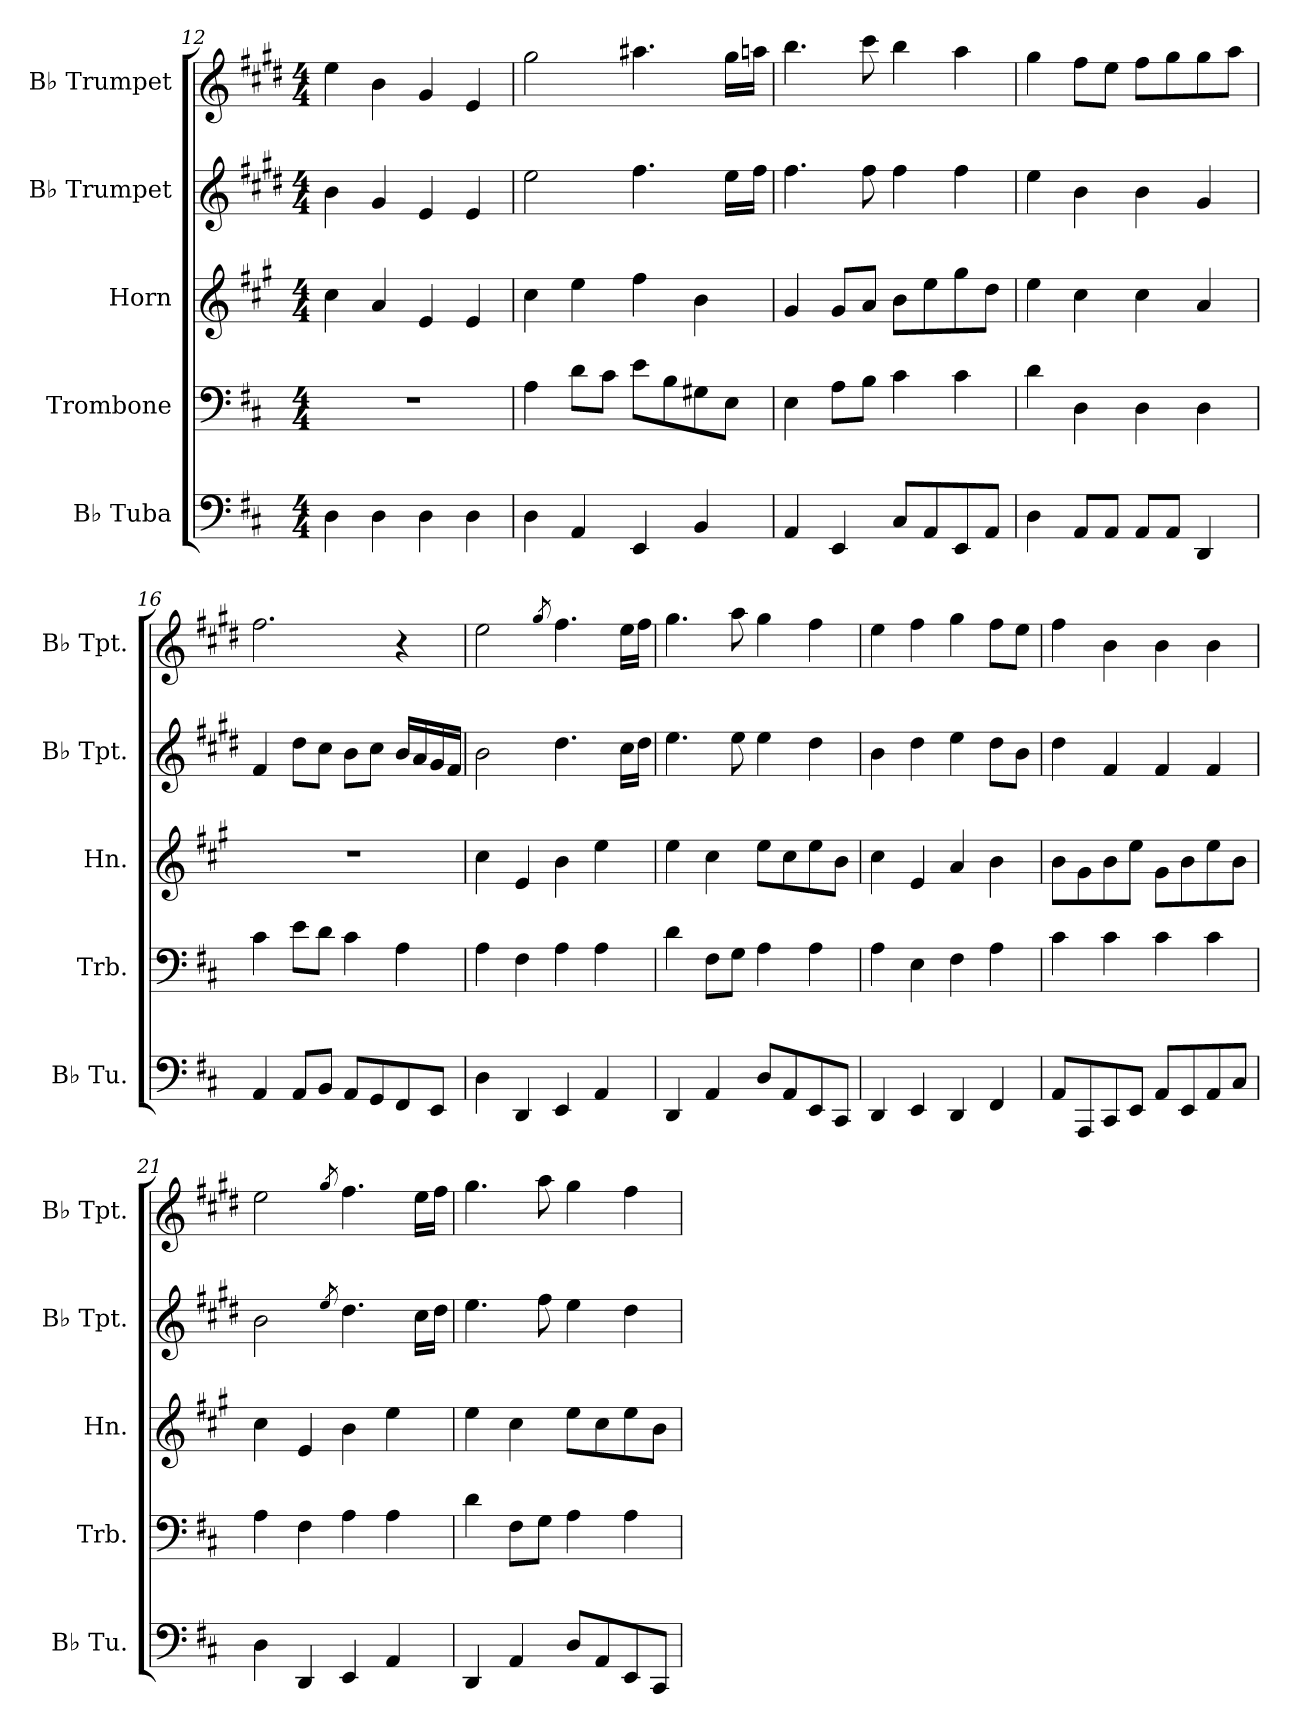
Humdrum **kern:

**kern	**kern	**kern	**kern	**kern
*part5	*part4	*part3	*part2	*part1
*staff5	*staff4	*staff3	*staff2	*staff1
*I"B♭ Tuba	*I"Trombone	*I"Horn	*I"B♭ Trumpet	*I"B♭ Trumpet
*I'B♭ Tu.	*I'Trb.	*I'Hn.	*I'B♭ Tpt.	*I'B♭ Tpt.
*clefF4	*clefF4	*clefG2	*clefG2	*clefG2
*	*	*ITrd4c7	*ITrd1c2	*ITrd1c2
*k[f#c#]	*k[f#c#]	*k[f#c#]	*k[f#c#]	*k[f#c#]
*D:	*D:	*D:	*D:	*D:
*M4/4	*M4/4	*M4/4	*M4/4	*M4/4
=12	=12	=12	=12	=12
4D\	1r	4f#\	4a\	4dd\
4D\	.	4d/	4f#/	4a\
4D\	.	4A/	4d/	4f#/
4D\	.	4A/	4d/	4d/
=13	=13	=13	=13	=13
4D\	4A\	4f#\	2dd\	2ff#\
4AA/	8d\L	4a\	.	.
.	8c#\J	.	.	.
4EE/	8e\L	4b\	4.ee\	4.gg#X\
.	8B\	.	.	.
4BB/	8G#X\	4e\	.	.
.	8E\J	.	16dd\LL	16ff#\LL
.	.	.	16ee\JJ	16ggn\JJ
=14	=14	=14	=14	=14
4AA/	4E\	4c#/	4.ee\	4.aa\
4EE/	8A\L	8c#/L	.	.
.	8B\J	8d/J	8ee\	8bb\
8C#/L	4c#\	8e\L	4ee\	4aa\
8AA/	.	8a\	.	.
8EE/	4c#\	8cc#\	4ee\	4gg\
8AA/J	.	8g\J	.	.
=15	=15	=15	=15	=15
4D\	4d\	4a\	4dd\	4ff#\
8AA/L	4D\	4f#\	4a\	8ee\L
8AA/J	.	.	.	8dd\J
8AA/L	4D\	4f#\	4a\	8ee\L
8AA/J	.	.	.	8ff#\
4DD/	4D\	4d/	4f#/	8ff#\
.	.	.	.	8gg\J
!!LO:LB:g=z
=16	=16	=16	=16	=16
4AA/	4c#\	1r	4e/	2.ee\
8AA/L	8e\L	.	8cc#\L	.
8BB/J	8d\J	.	8b\J	.
8AA/L	4c#\	.	8a\L	.
8GG/	.	.	8b\J	.
8FF#/	4A\	.	16a/LL	4r
.	.	.	16g/	.
8EE/J	.	.	16f#/	.
.	.	.	16e/JJ	.
=17	=17	=17	=17	=17
4D\	4A\	4f#\	2a\	2dd\
4DD/	4F#\	4A/	.	.
.	.	.	.	8qff#/
4EE/	4A\	4e\	4.cc#\	4.ee\
4AA/	4A\	4a\	.	.
.	.	.	16b\LL	16dd\LL
.	.	.	16cc#\JJ	16ee\JJ
=18	=18	=18	=18	=18
4DD/	4d\	4a\	4.dd\	4.ff#\
4AA/	8F#\L	4f#\	.	.
.	8G\J	.	8dd\	8gg\
8D/L	4A\	8a\L	4dd\	4ff#\
8AA/	.	8f#\	.	.
8EE/	4A\	8a\	4cc#\	4ee\
8CC#/J	.	8e\J	.	.
=19	=19	=19	=19	=19
4DD/	4A\	4f#\	4a\	4dd\
4EE/	4E\	4A/	4cc#\	4ee\
4DD/	4F#\	4d/	4dd\	4ff#\
4FF#/	4A\	4e\	8cc#\L	8ee\L
.	.	.	8a\J	8dd\J
=20	=20	=20	=20	=20
8AA/L	4c#\	8e\L	4cc#\	4ee\
8AAA/	.	8c#\	.	.
8CC#/	4c#\	8e\	4e/	4a\
8EE/J	.	8a\J	.	.
8AA/L	4c#\	8c#\L	4e/	4a\
8EE/	.	8e\	.	.
8AA/	4c#\	8a\	4e/	4a\
8C#/J	.	8e\J	.	.
!!LO:PB:g=z
=21	=21	=21	=21	=21
4D\	4A\	4f#\	2a\	2dd\
4DD/	4F#\	4A/	.	.
.	.	.	8qdd/	8qff#/
4EE/	4A\	4e\	4.cc#\	4.ee\
4AA/	4A\	4a\	.	.
.	.	.	16b\LL	16dd\LL
.	.	.	16cc#\JJ	16ee\JJ
=22	=22	=22	=22	=22
4DD/	4d\	4a\	4.dd\	4.ff#\
4AA/	8F#\L	4f#\	.	.
.	8G\J	.	8ee\	8gg\
8D/L	4A\	8a\L	4dd\	4ff#\
8AA/	.	8f#\	.	.
8EE/	4A\	8a\	4cc#\	4ee\
8CC#/J	.	8e\J	.	.
=	=	=	=	=
*-	*-	*-	*-	*-
